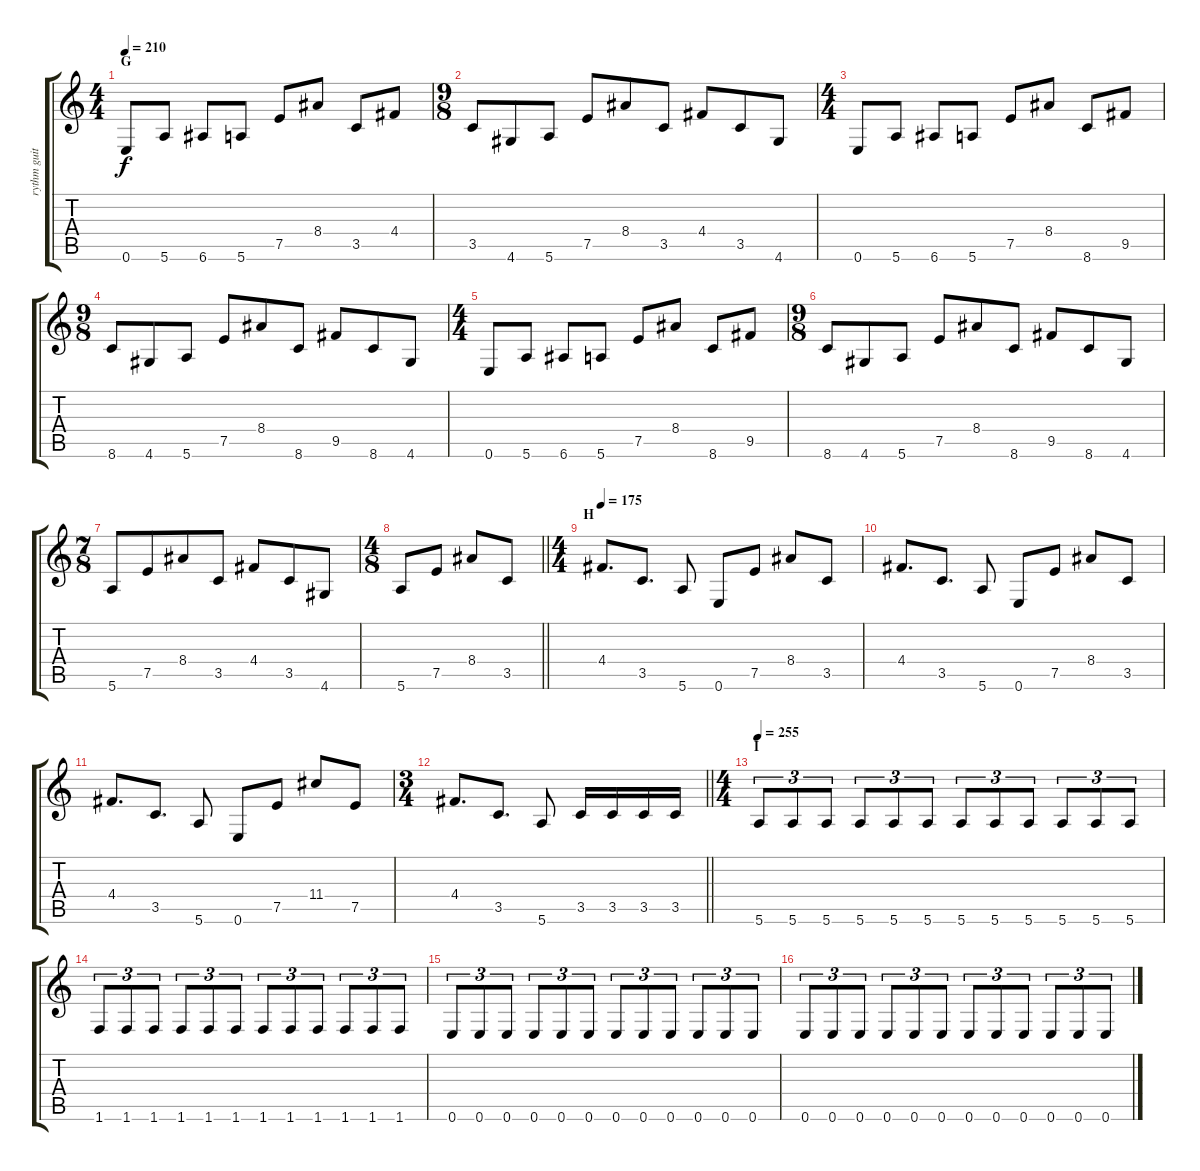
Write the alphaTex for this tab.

\track ("rythm guitar 1" "rythm guit") {instrument distortionguitar}
\staff {score tabs}
\tuning (E4 B3 G3 D3 A2 E2) {hide}
\ts (4 4)
\section ("" "G")
\tempo 210
\clef g2
\ks c
0.6.8{dy f} 5.6.8 6.6.8 5.6.8 7.5.8 8.4.8 3.5.8 4.4.8 |
\ts (9 8)
3.5.8 4.6.8 5.6.8 7.5.8 8.4.8 3.5.8 4.4.8 3.5.8 4.6.8 |
\ts (4 4)
0.6.8 5.6.8 6.6.8 5.6.8 7.5.8 8.4.8 8.6.8 9.5.8 |
\ts (9 8)
8.6.8 4.6.8 5.6.8 7.5.8 8.4.8 8.6.8 9.5.8 8.6.8 4.6.8 |
\ts (4 4)
0.6.8 5.6.8 6.6.8 5.6.8 7.5.8 8.4.8 8.6.8 9.5.8 |
\ts (9 8)
8.6.8 4.6.8 5.6.8 7.5.8 8.4.8 8.6.8 9.5.8 8.6.8 4.6.8 |
\ts (7 8)
5.6.8 7.5.8 8.4.8 3.5.8 4.4.8 3.5.8 4.6.8 |
\ts (4 8)
\barLineRight lightlight
5.6.8 7.5.8 8.4.8 3.5.8 |
\ts (4 4)
\section ("" "H")
\tempo 175
4.4.8{d} 3.5.8{d} 5.6.8 0.6.8 7.5.8 8.4.8 3.5.8 |
4.4.8{d} 3.5.8{d} 5.6.8 0.6.8 7.5.8 8.4.8 3.5.8 |
4.4.8{d} 3.5.8{d} 5.6.8 0.6.8 7.5.8 11.4.8 7.5.8 |
\ts (3 4)
\barLineRight lightlight
4.4.8{d} 3.5.8{d} 5.6.8 3.5.16 3.5.16 3.5.16 3.5.16 |
\ts (4 4)
\section ("" "I")
\tempo 255
5.6.8{tu (3 2)} 5.6.8{tu (3 2)} 5.6.8{tu (3 2)} 5.6.8{tu (3 2)} 5.6.8{tu (3 2)} 5.6.8{tu (3 2)} 5.6.8{tu (3 2)} 5.6.8{tu (3 2)} 5.6.8{tu (3 2)} 5.6.8{tu (3 2)} 5.6.8{tu (3 2)} 5.6.8{tu (3 2)} |
1.6.8{tu (3 2)} 1.6.8{tu (3 2)} 1.6.8{tu (3 2)} 1.6.8{tu (3 2)} 1.6.8{tu (3 2)} 1.6.8{tu (3 2)} 1.6.8{tu (3 2)} 1.6.8{tu (3 2)} 1.6.8{tu (3 2)} 1.6.8{tu (3 2)} 1.6.8{tu (3 2)} 1.6.8{tu (3 2)} |
0.6.8{tu (3 2)} 0.6.8{tu (3 2)} 0.6.8{tu (3 2)} 0.6.8{tu (3 2)} 0.6.8{tu (3 2)} 0.6.8{tu (3 2)} 0.6.8{tu (3 2)} 0.6.8{tu (3 2)} 0.6.8{tu (3 2)} 0.6.8{tu (3 2)} 0.6.8{tu (3 2)} 0.6.8{tu (3 2)} |
0.6.8{tu (3 2)} 0.6.8{tu (3 2)} 0.6.8{tu (3 2)} 0.6.8{tu (3 2)} 0.6.8{tu (3 2)} 0.6.8{tu (3 2)} 0.6.8{tu (3 2)} 0.6.8{tu (3 2)} 0.6.8{tu (3 2)} 0.6.8{tu (3 2)} 0.6.8{tu (3 2)} 0.6.8{tu (3 2)}
